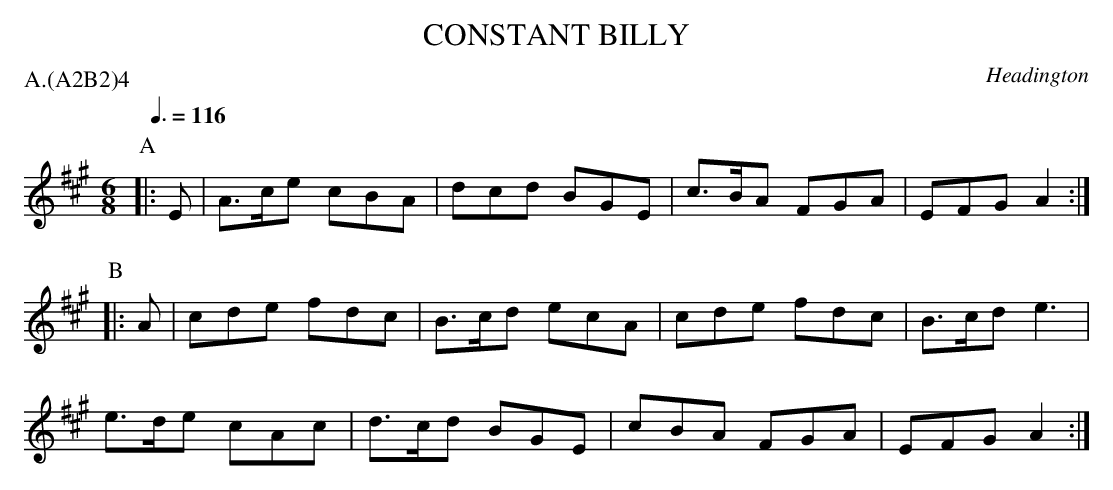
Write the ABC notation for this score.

X:1
T: CONSTANT BILLY
O: Headington
P: A.(A2B2)4
Q:3/8=116
M: 6/8
L: 1/8
K: A
P: A
|: E | A>ce cBA | dcd  BGE | c>BA FGA | EFG  A2 :|
P: B
|: A | cde  fdc | B>cd ecA | cde  fdc | B>cd e3  |
       e>de cAc | d>cd BGE | cBA  FGA | EFG  A2 :|
